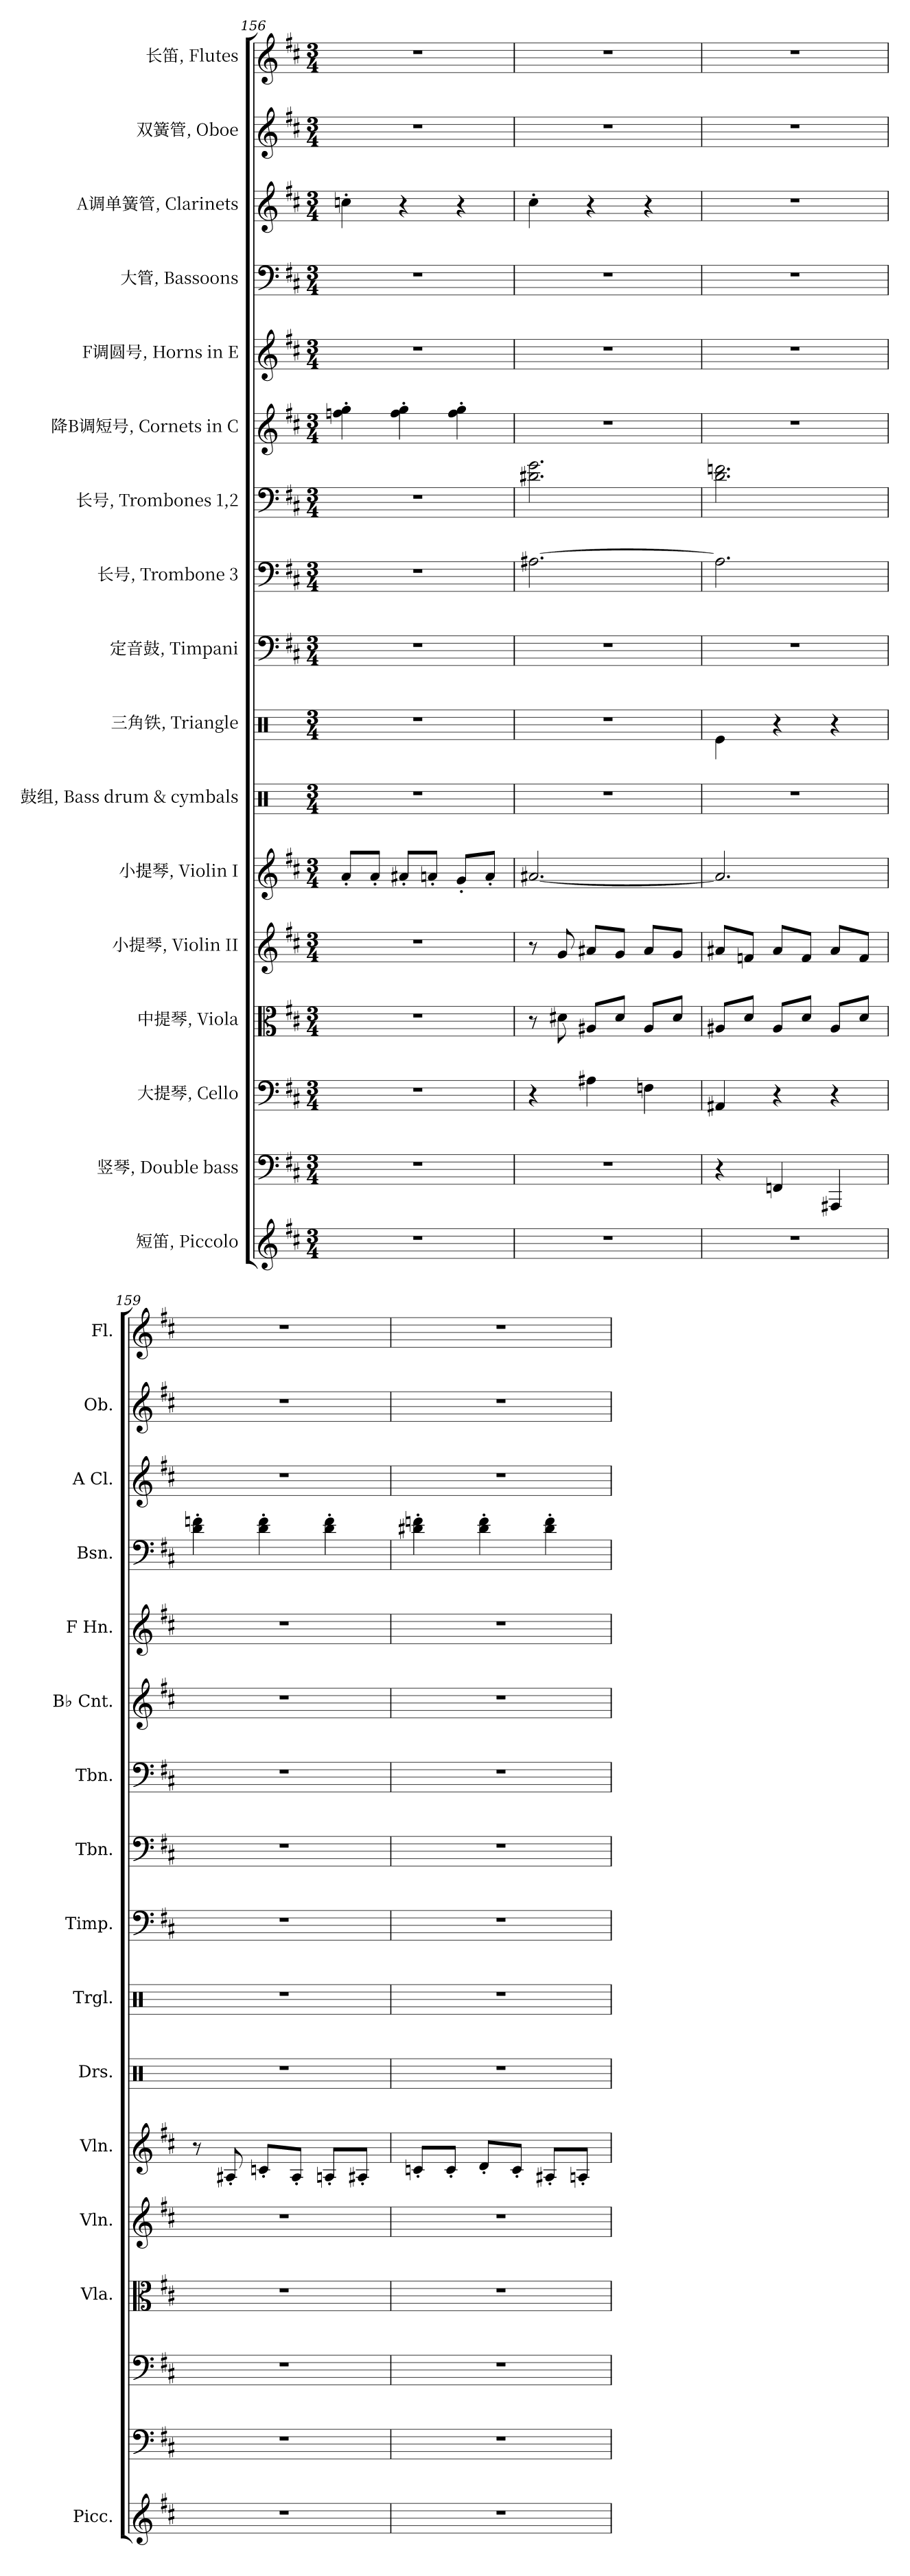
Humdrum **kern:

**kern	**kern	**kern	**kern	**kern	**kern	**kern	**kern	**kern	**kern	**kern	**kern	**kern	**kern	**kern	**kern	**kern
*part17	*part16	*part15	*part14	*part13	*part12	*part11	*part10	*part9	*part8	*part7	*part6	*part5	*part4	*part3	*part2	*part1
*staff17	*staff16	*staff15	*staff14	*staff13	*staff12	*staff11	*staff10	*staff9	*staff8	*staff7	*staff6	*staff5	*staff4	*staff3	*staff2	*staff1
*I"短笛, Piccolo	*I"竖琴, Double bass	*I"大提琴, Cello	*I"中提琴, Viola	*I"小提琴, Violin II	*I"小提琴, Violin I	*I"鼓组, Bass drum &amp; cymbals	*I"三角铁, Triangle	*I"定音鼓, Timpani	*I"长号, Trombone 3	*I"长号, Trombones 1,2	*I"降B调短号, Cornets in C	*I"F调圆号, Horns in E	*I"大管, Bassoons	*I"A调单簧管, Clarinets	*I"双簧管, Oboe	*I"长笛, Flutes
*I'Picc.	*	*	*I'Vla.	*I'Vln.	*I'Vln.	*I'Drs.	*I'Trgl.	*I'Timp.	*I'Tbn.	*I'Tbn.	*I'B♭ Cnt.	*I'F Hn.	*I'Bsn.	*I'A Cl.	*I'Ob.	*I'Fl.
!!LO:PB:g=z
*clefG2	*clefF4	*clefF4	*clefC3	*clefG2	*clefG2	*clefX	*clefX	*clefF4	*clefF4	*clefF4	*clefG2	*clefG2	*clefF4	*clefG2	*clefG2	*clefG2
*ITrd-7c-12	*	*	*	*	*	*	*	*	*	*	*ITrd1c2	*ITrd4c7	*	*ITrd2c3	*	*
*k[f#c#]	*k[f#c#]	*k[f#c#]	*k[f#c#]	*k[f#c#]	*k[f#c#]	*k[]	*k[]	*k[f#c#]	*k[f#c#]	*k[f#c#]	*k[]	*k[f#]	*k[f#c#]	*k[f#c#g#d#a#]	*k[f#c#]	*k[f#c#]
*M3/4	*M3/4	*M3/4	*M3/4	*M3/4	*M3/4	*M3/4	*M3/4	*M3/4	*M3/4	*M3/4	*M3/4	*M3/4	*M3/4	*M3/4	*M3/4	*M3/4
=156	=156	=156	=156	=156	=156	=156	=156	=156	=156	=156	=156	=156	=156	=156	=156	=156
2.r	2.r	2.r	2.r	2.r	8a'/L	2.r	2.r	2.r	2.r	2.r	4ee-X\' 4ff\'	2.r	2.r	4an'\	2.r	2.r
.	.	.	.	.	8a'/J	.	.	.	.	.	.	.	.	.	.	.
.	.	.	.	.	8a#X'/L	.	.	.	.	.	4ee-\' 4ff\'	.	.	4r	.	.
.	.	.	.	.	8an'/J	.	.	.	.	.	.	.	.	.	.	.
.	.	.	.	.	8g'/L	.	.	.	.	.	4ee-\' 4ff\'	.	.	4r	.	.
.	.	.	.	.	8a'/J	.	.	.	.	.	.	.	.	.	.	.
=157	=157	=157	=157	=157	=157	=157	=157	=157	=157	=157	=157	=157	=157	=157	=157	=157
2.r	2.r	4r	8r	8r	[2.a#X/	2.r	2.r	2.r	[2.A#X\	2.d#X\ 2.g\	2.r	2.r	2.r	4a#'\	2.r	2.r
.	.	.	8d#X\	8g/	.	.	.	.	.	.	.	.	.	.	.	.
.	.	4A#X\	8A#X/L	8a#X/L	.	.	.	.	.	.	.	.	.	4r	.	.
.	.	.	8d#/J	8g/J	.	.	.	.	.	.	.	.	.	.	.	.
.	.	4Fn\	8A#/L	8a#/L	.	.	.	.	.	.	.	.	.	4r	.	.
.	.	.	8d#/J	8g/J	.	.	.	.	.	.	.	.	.	.	.	.
=158	=158	=158	=158	=158	=158	=158	=158	=158	=158	=158	=158	=158	=158	=158	=158	=158
*	*	*	*	*	*	*	*	*	*	*	*	*	*	*	*	*MM152
2.r	4r	4AA#X/	8A#X/L	8a#X/L	2.a#/]	2.r	4Re\	2.r	2.A#\]	2.d\ 2.fn\	2.r	2.r	2.r	2.r	2.r	2.r
.	.	.	8d/J	8fn/J	.	.	.	.	.	.	.	.	.	.	.	.
.	4FFn/	4r	8A#/L	8a#/L	.	.	4r	.	.	.	.	.	.	.	.	.
.	.	.	8d/J	8f/J	.	.	.	.	.	.	.	.	.	.	.	.
.	4AAA#X/	4r	8A#/L	8a#/L	.	.	4r	.	.	.	.	.	.	.	.	.
.	.	.	8d/J	8f/J	.	.	.	.	.	.	.	.	.	.	.	.
=159	=159	=159	=159	=159	=159	=159	=159	=159	=159	=159	=159	=159	=159	=159	=159	=159
2.r	2.r	2.r	2.r	2.r	8r	2.r	2.r	2.r	2.r	2.r	2.r	2.r	4d\' 4fn\'	2.r	2.r	2.r
.	.	.	.	.	8A#X'/	.	.	.	.	.	.	.	.	.	.	.
.	.	.	.	.	8cn'/L	.	.	.	.	.	.	.	4d\' 4f\'	.	.	.
.	.	.	.	.	8A#'/J	.	.	.	.	.	.	.	.	.	.	.
.	.	.	.	.	8An'/L	.	.	.	.	.	.	.	4d\' 4f\'	.	.	.
.	.	.	.	.	8A#X'/J	.	.	.	.	.	.	.	.	.	.	.
!!LO:PB:g=z
=160	=160	=160	=160	=160	=160	=160	=160	=160	=160	=160	=160	=160	=160	=160	=160	=160
2.r	2.r	2.r	2.r	2.r	8cn'/L	2.r	2.r	2.r	2.r	2.r	2.r	2.r	4d#X\' 4fn\'	2.r	2.r	2.r
.	.	.	.	.	8c'/J	.	.	.	.	.	.	.	.	.	.	.
.	.	.	.	.	8d'/L	.	.	.	.	.	.	.	4d#\' 4f\'	.	.	.
.	.	.	.	.	8c'/J	.	.	.	.	.	.	.	.	.	.	.
.	.	.	.	.	8A#X'/L	.	.	.	.	.	.	.	4d#\' 4f\'	.	.	.
.	.	.	.	.	8An'/J	.	.	.	.	.	.	.	.	.	.	.
=	=	=	=	=	=	=	=	=	=	=	=	=	=	=	=	=
*-	*-	*-	*-	*-	*-	*-	*-	*-	*-	*-	*-	*-	*-	*-	*-	*-
